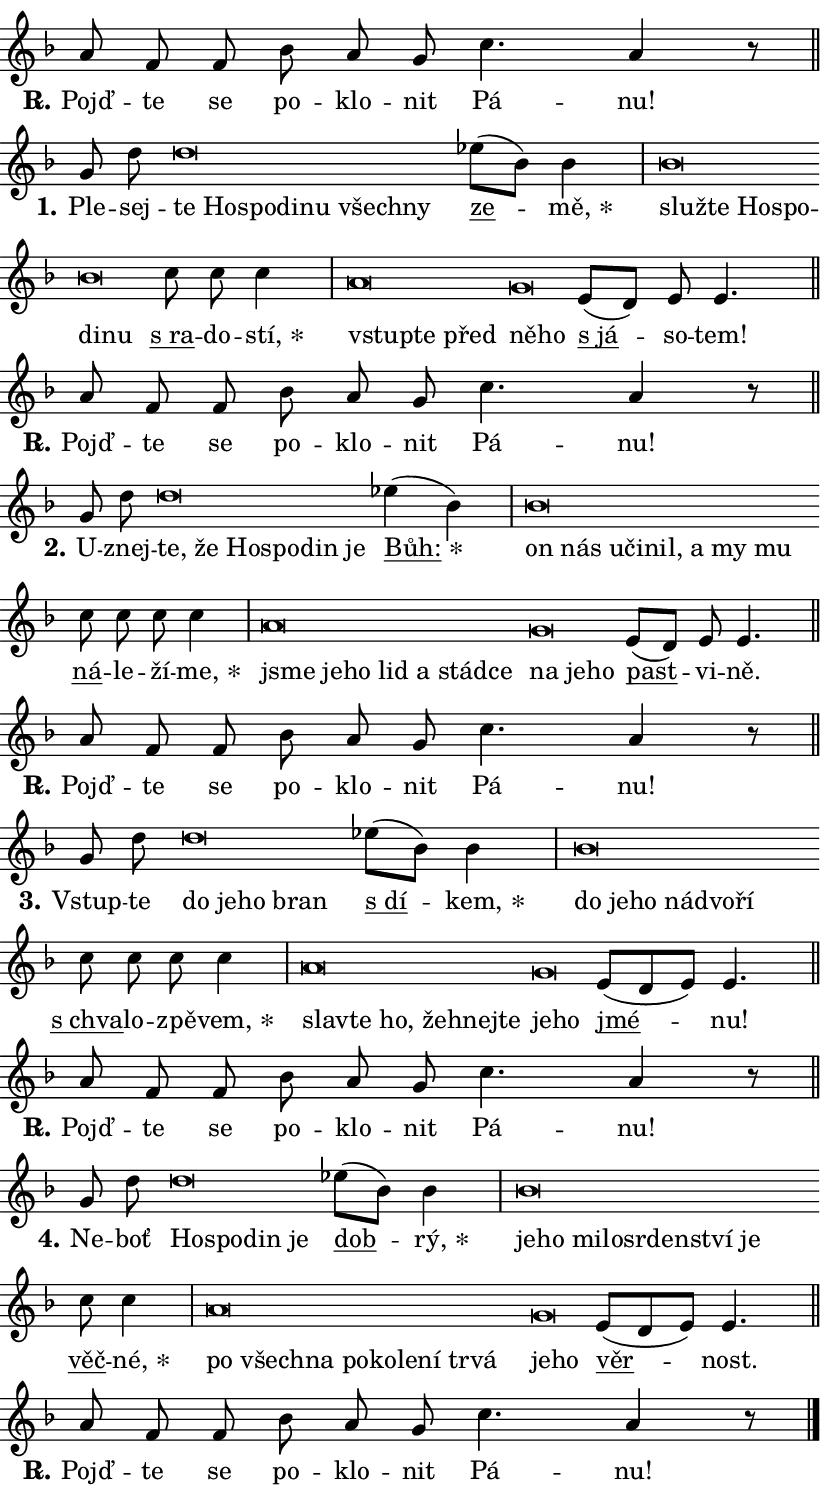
\version "2.24.0"
\header { tagline = "" }
\paper {
  indent = 0\cm
  top-margin = 0\cm
  right-margin = 0.13\cm % to fit lyric hyphens
  bottom-margin = 0\cm
  left-margin = 0\cm
  paper-width = 14\cm
  page-breaking = #ly:one-page-breaking
  system-system-spacing.basic-distance = #11
  score-system-spacing.basic-distance = #11
  ragged-last = ##f
}


%% Author: Thomas Morley
%% https://lists.gnu.org/archive/html/lilypond-user/2020-05/msg00002.html
#(define (line-position grob)
"Returns position of @var[grob} in current system:
   @code{'start}, if at first time-step
   @code{'end}, if at last time-step
   @code{'middle} otherwise
"
  (let* ((col (ly:item-get-column grob))
         (ln (ly:grob-object col 'left-neighbor))
         (rn (ly:grob-object col 'right-neighbor))
         (col-to-check-left (if (ly:grob? ln) ln col))
         (col-to-check-right (if (ly:grob? rn) rn col))
         (break-dir-left
           (and
             (ly:grob-property col-to-check-left 'non-musical #f)
             (ly:item-break-dir col-to-check-left)))
         (break-dir-right
           (and
             (ly:grob-property col-to-check-right 'non-musical #f)
             (ly:item-break-dir col-to-check-right))))
        (cond ((eqv? 1 break-dir-left) 'start)
              ((eqv? -1 break-dir-right) 'end)
              (else 'middle))))

#(define (tranparent-at-line-position vctor)
  (lambda (grob)
  "Relying on @code{line-position} select the relevant enry from @var{vctor}.
Used to determine transparency,"
    (case (line-position grob)
      ((end) (not (vector-ref vctor 0)))
      ((middle) (not (vector-ref vctor 1)))
      ((start) (not (vector-ref vctor 2))))))

noteHeadBreakVisibility =
#(define-music-function (break-visibility)(vector?)
"Makes @code{NoteHead}s transparent relying on @var{break-visibility}"
#{
  \override NoteHead.transparent =
    #(tranparent-at-line-position break-visibility)
#})

#(define delete-ledgers-for-transparent-note-heads
  (lambda (grob)
    "Reads whether a @code{NoteHead} is transparent.
If so this @code{NoteHead} is removed from @code{'note-heads} from
@var{grob}, which is supposed to be @code{LedgerLineSpanner}.
As a result ledgers are not printed for this @code{NoteHead}"
    (let* ((nhds-array (ly:grob-object grob 'note-heads))
           (nhds-list
             (if (ly:grob-array? nhds-array)
                 (ly:grob-array->list nhds-array)
                 '()))
           ;; Relies on the transparent-property being done before
           ;; Staff.LedgerLineSpanner.after-line-breaking is executed.
           ;; This is fragile ...
           (to-keep
             (remove
               (lambda (nhd)
                 (ly:grob-property nhd 'transparent #f))
               nhds-list)))
      ;; TODO find a better method to iterate over grob-arrays, similiar
      ;; to filter/remove etc for lists
      ;; For now rebuilt from scratch
      (set! (ly:grob-object grob 'note-heads)  '())
      (for-each
        (lambda (nhd)
          (ly:pointer-group-interface::add-grob grob 'note-heads nhd))
        to-keep))))

squashNotes = {
  \override NoteHead.X-extent = #'(-0.2 . 0.2)
  \override NoteHead.Y-extent = #'(-0.75 . 0)
  \override NoteHead.stencil =
    #(lambda (grob)
       (let ((pos (ly:grob-property grob 'staff-position)))
         (begin
           (if (< pos -7) (display "ERROR: Lower brevis then expected\n") (display ""))
           (if (<= pos -6) ly:text-interface::print ly:note-head::print))))
}
unSquashNotes = {
  \revert NoteHead.X-extent
  \revert NoteHead.Y-extent
  \revert NoteHead.stencil
}

hideNotes = \noteHeadBreakVisibility #begin-of-line-visible
unHideNotes = \noteHeadBreakVisibility #all-visible

% work-around for resetting accidentals
% https://lilypond.org/doc/v2.23/Documentation/notation/displaying-rhythms#unmetered-music
cadenzaMeasure = {
  \cadenzaOff
  \partial 1024 s1024
  \cadenzaOn
}

#(define-markup-command (accent layout props text) (markup?)
  "Underline accented syllable"
  (interpret-markup layout props
    #{\markup \override #'(offset . 4.3) \underline { #text }#}))

responsum = \markup \concat {
  "R" \hspace #-1.05 \path #0.1 #'((moveto 0 0.07) (lineto 0.9 0.8)) \hspace #0.05 "."
}

spaceSize = #0.6828661417322834 % exact space size for TeX Gyre Schola

\layout {
  \context {
    \Staff
    \remove "Time_signature_engraver"
    \override LedgerLineSpanner.after-line-breaking = #delete-ledgers-for-transparent-note-heads
  }
  \context {
    \Lyrics {
      \override LyricSpace.minimum-distance = \spaceSize
      \override LyricText.font-name = #"TeX Gyre Schola"
      \override LyricText.font-size = 1
      \override StanzaNumber.font-name = #"TeX Gyre Schola Bold"
      \override StanzaNumber.font-size = 1
    }
  }
  \context {
    \Score 
    \override NoteHead.text =
      #(lambda (grob) 
        (let ((pos (ly:grob-property grob 'staff-position)))
          #{\markup {
            \combine
              \halign #-0.55 \raise #(if (= pos -6) 0 0.5) \override #'(thickness . 2) \draw-line #'(3.2 . 0)
              \musicglyph "noteheads.sM1"
          }#}))
  }
}

% magnetic-lyrics.ily
%
%   written by
%     Jean Abou Samra <jean@abou-samra.fr>
%     Werner Lemberg <wl@gnu.org>
%
%   adapted by
%     Jiri Hon <jiri.hon@gmail.com>
%
% Version 2022-Apr-15

% https://www.mail-archive.com/lilypond-user@gnu.org/msg149350.html

#(define (Left_hyphen_pointer_engraver context)
   "Collect syllable-hyphen-syllable occurrences in lyrics and store
them in properties.  This engraver only looks to the left.  For
example, if the lyrics input is @code{foo -- bar}, it does the
following.

@itemize @bullet
@item
Set the @code{text} property of the @code{LyricHyphen} grob between
@q{foo} and @q{bar} to @code{foo}.

@item
Set the @code{left-hyphen} property of the @code{LyricText} grob with
text @q{foo} to the @code{LyricHyphen} grob between @q{foo} and
@q{bar}.
@end itemize

Use this auxiliary engraver in combination with the
@code{lyric-@/text::@/apply-@/magnetic-@/offset!} hook."
   (let ((hyphen #f)
         (text #f))
     (make-engraver
      (acknowledgers
       ((lyric-syllable-interface engraver grob source-engraver)
        (set! text grob)))
      (end-acknowledgers
       ((lyric-hyphen-interface engraver grob source-engraver)
        ;(when (not (grob::has-interface grob 'lyric-space-interface))
          (set! hyphen grob)));)
      ((stop-translation-timestep engraver)
       (when (and text hyphen)
         (ly:grob-set-object! text 'left-hyphen hyphen))
       (set! text #f)
       (set! hyphen #f)))))

#(define (lyric-text::apply-magnetic-offset! grob)
   "If the space between two syllables is less than the value in
property @code{LyricText@/.details@/.squash-threshold}, move the right
syllable to the left so that it gets concatenated with the left
syllable.

Use this function as a hook for
@code{LyricText@/.after-@/line-@/breaking} if the
@code{Left_@/hyphen_@/pointer_@/engraver} is active."
   (let ((hyphen (ly:grob-object grob 'left-hyphen #f)))
     (when hyphen
       (let ((left-text (ly:spanner-bound hyphen LEFT)))
         (when (grob::has-interface left-text 'lyric-syllable-interface)
           (let* ((common (ly:grob-common-refpoint grob left-text X))
                  (this-x-ext (ly:grob-extent grob common X))
                  (left-x-ext
                   (begin
                     ;; Trigger magnetism for left-text.
                     (ly:grob-property left-text 'after-line-breaking)
                     (ly:grob-extent left-text common X)))
                  ;; `delta` is the gap width between two syllables.
                  (delta (- (interval-start this-x-ext)
                            (interval-end left-x-ext)))
                  (details (ly:grob-property grob 'details))
                  (threshold (assoc-get 'squash-threshold details 0.2)))
             (when (< delta threshold)
               (let* (;; We have to manipulate the input text so that
                      ;; ligatures crossing syllable boundaries are not
                      ;; disabled.  For languages based on the Latin
                      ;; script this is essentially a beautification.
                      ;; However, for non-Western scripts it can be a
                      ;; necessity.
                      (lt (ly:grob-property left-text 'text))
                      (rt (ly:grob-property grob 'text))
                      (is-space (grob::has-interface hyphen 'lyric-space-interface))
                      (space (if is-space " " ""))
                      (extra-delta (if is-space spaceSize 0))
                      ;; Append new syllable.
                      (ltrt-space (if (and (string? lt) (string? rt))
                                (string-append lt space rt)
                                (make-concat-markup (list lt space rt))))
                      ;; Right-align `ltrt` to the right side.
                      (ltrt-space-markup (grob-interpret-markup
                               grob
                               (make-translate-markup
                                (cons (interval-length this-x-ext) 0)
                                (make-right-align-markup ltrt-space)))))
                 (begin
                   ;; Don't print `left-text`.
                   (ly:grob-set-property! left-text 'stencil #f)
                   ;; Set text and stencil (which holds all collected
                   ;; syllables so far) and shift it to the left.
                   (ly:grob-set-property! grob 'text ltrt-space)
                   (ly:grob-set-property! grob 'stencil ltrt-space-markup)
                   (ly:grob-translate-axis! grob (- (- delta extra-delta)) X))))))))))


#(define (lyric-hyphen::displace-bounds-first grob)
   ;; Make very sure this callback isn't triggered too early.
   (let ((left (ly:spanner-bound grob LEFT))
         (right (ly:spanner-bound grob RIGHT)))
     (ly:grob-property left 'after-line-breaking)
     (ly:grob-property right 'after-line-breaking)
     (ly:lyric-hyphen::print grob)))

squashThreshold = #0.4

\layout {
  \context {
    \Lyrics
    \consists #Left_hyphen_pointer_engraver
    \override LyricText.after-line-breaking =
      #lyric-text::apply-magnetic-offset!
    \override LyricHyphen.stencil = #lyric-hyphen::displace-bounds-first
    \override LyricText.details.squash-threshold = \squashThreshold
    \override LyricHyphen.minimum-distance = 0
    \override LyricHyphen.minimum-length = \squashThreshold
  }
}

squashText = \override LyricText.details.squash-threshold = 9999
unSquashText = \override LyricText.details.squash-threshold = \squashThreshold

leftText = \override LyricText.self-alignment-X = #LEFT
unLeftText = \revert LyricText.self-alignment-X

starOffset = #(lambda (grob) 
                (let ((x_offset (ly:self-alignment-interface::aligned-on-x-parent grob)))
                  (if (= x_offset 0) 0 (+ x_offset 1.2))))

star = #(define-music-function (syllable)(string?)
"Append star separator at the end of a syllable"
#{
  \once \override LyricText.X-offset = #starOffset
  \lyricmode { \markup {
    #syllable
    \override #'((font-name . "TeX Gyre Schola Bold")) \hspace #0.2 \lower #0.65 \larger "*"
  } }
#})

starAccent = #(define-music-function (syllable)(string?)
"Append star separator at the end of a syllable and make accent"
#{
  \once \override LyricText.X-offset = #starOffset
  \lyricmode { \markup {
    \accent #syllable
    \override #'((font-name . "TeX Gyre Schola Bold")) \hspace #0.2 \lower #0.65 \larger "*"
  } }
#})

breath = #(define-music-function (syllable)(string?)
"Append breathing indicator at the end of a syllable"
#{
  \lyricmode { \markup { #syllable "+" } }
#})

optionalBreath = #(define-music-function (syllable)(string?)
"Append optional breathing indicator at the end of a syllable"
#{
  \lyricmode { \markup { #syllable "(+)" } }
#})


\score {
    <<
        \new Voice = "melody" { \cadenzaOn \key f \major \relative { a'8 f f bes a g c4. a4 r8 \cadenzaMeasure \bar "||" \break } }
        \new Lyrics \lyricsto "melody" { \lyricmode { \set stanza = \responsum
Pojď -- te se po -- klo -- nit Pá -- nu! } }
    >>
    \layout {}
}

\score {
    <<
        \new Voice = "melody" { \cadenzaOn \key f \major \relative { g'8 d' \bar "" \squashNotes d\breve*1/16 \hideNotes \breve*1/16 \bar "" \breve*1/16 \bar "" \breve*1/16 \bar "" \breve*1/16 \bar "" \breve*1/16 \breve*1/16 \bar "" \unHideNotes \unSquashNotes \bar "" es8[( bes)] bes4 \cadenzaMeasure \bar "|" \squashNotes bes\breve*1/16 \hideNotes \breve*1/16 \bar "" \breve*1/16 \bar "" \breve*1/16 \bar "" \breve*1/16 \breve*1/16 \bar "" \unHideNotes \unSquashNotes \bar "" c8 c c4 \cadenzaMeasure \bar "|" \squashNotes a\breve*1/16 \hideNotes \breve*1/16 \breve*1/16 \bar "" \unHideNotes \unSquashNotes \squashNotes g\breve*1/16 \hideNotes \breve*1/16 \bar "" \unHideNotes \unSquashNotes \bar "" e8[( d)] e e4. \cadenzaMeasure \bar "||" \break } }
        \new Lyrics \lyricsto "melody" { \lyricmode { \set stanza = "1."
Ple -- sej -- \leftText te \squashText Ho -- spo -- di -- nu všech -- ny \unLeftText \unSquashText \markup \accent ze -- \star mě, \leftText služ -- \squashText te Ho -- spo -- di -- nu \unLeftText \unSquashText \markup \accent "s ra" -- do -- \star stí, \leftText vstup -- \squashText te před \unSquashText ně -- \squashText ho \unLeftText \unSquashText \markup \accent "s já" -- so -- tem! } }
    >>
    \layout {}
}

\score {
    <<
        \new Voice = "melody" { \cadenzaOn \key f \major \relative { a'8 f f bes a g c4. a4 r8 \cadenzaMeasure \bar "||" \break } }
        \new Lyrics \lyricsto "melody" { \lyricmode { \set stanza = \responsum
Pojď -- te se po -- klo -- nit Pá -- nu! } }
    >>
    \layout {}
}

\score {
    <<
        \new Voice = "melody" { \cadenzaOn \key f \major \relative { g'8 d' \bar "" \squashNotes d\breve*1/16 \hideNotes \breve*1/16 \bar "" \breve*1/16 \bar "" \breve*1/16 \bar "" \breve*1/16 \breve*1/16 \bar "" \unHideNotes \unSquashNotes \bar "" es4( bes) \cadenzaMeasure \bar "|" \squashNotes bes\breve*1/16 \hideNotes \breve*1/16 \bar "" \breve*1/16 \bar "" \breve*1/16 \bar "" \breve*1/16 \bar "" \breve*1/16 \bar "" \breve*1/16 \breve*1/16 \bar "" \unHideNotes \unSquashNotes \bar "" c8 c c c4 \cadenzaMeasure \bar "|" \squashNotes a\breve*1/16 \hideNotes \breve*1/16 \bar "" \breve*1/16 \bar "" \breve*1/16 \bar "" \breve*1/16 \bar "" \breve*1/16 \breve*1/16 \bar "" \unHideNotes \unSquashNotes \squashNotes g\breve*1/16 \hideNotes \breve*1/16 \breve*1/16 \bar "" \unHideNotes \unSquashNotes \bar "" e8[( d)] e e4. \cadenzaMeasure \bar "||" \break } }
        \new Lyrics \lyricsto "melody" { \lyricmode { \set stanza = "2."
U -- znej -- \leftText te, \squashText že Ho -- spo -- din je \unLeftText \unSquashText \starAccent Bůh: \leftText on \squashText nás u -- či -- nil, a my mu \unLeftText \unSquashText \markup \accent ná -- le -- ží -- \star me, \leftText jsme \squashText je -- ho lid a stád -- ce \unSquashText na \squashText je -- ho \unLeftText \unSquashText \markup \accent past -- vi -- ně. } }
    >>
    \layout {}
}

\score {
    <<
        \new Voice = "melody" { \cadenzaOn \key f \major \relative { a'8 f f bes a g c4. a4 r8 \cadenzaMeasure \bar "||" \break } }
        \new Lyrics \lyricsto "melody" { \lyricmode { \set stanza = \responsum
Pojď -- te se po -- klo -- nit Pá -- nu! } }
    >>
    \layout {}
}

\score {
    <<
        \new Voice = "melody" { \cadenzaOn \key f \major \relative { g'8 d' \bar "" \squashNotes d\breve*1/16 \hideNotes \breve*1/16 \bar "" \breve*1/16 \breve*1/16 \bar "" \unHideNotes \unSquashNotes \bar "" es8[( bes)] bes4 \cadenzaMeasure \bar "|" \squashNotes bes\breve*1/16 \hideNotes \breve*1/16 \bar "" \breve*1/16 \bar "" \breve*1/16 \bar "" \breve*1/16 \breve*1/16 \bar "" \unHideNotes \unSquashNotes \bar "" c8 c c c4 \cadenzaMeasure \bar "|" \squashNotes a\breve*1/16 \hideNotes \breve*1/16 \bar "" \breve*1/16 \bar "" \breve*1/16 \bar "" \breve*1/16 \breve*1/16 \bar "" \unHideNotes \unSquashNotes \squashNotes g\breve*1/16 \hideNotes \breve*1/16 \bar "" \unHideNotes \unSquashNotes \bar "" e8[( d e)] e4. \cadenzaMeasure \bar "||" \break } }
        \new Lyrics \lyricsto "melody" { \lyricmode { \set stanza = "3."
Vstup -- te \leftText do \squashText je -- ho bran \unLeftText \unSquashText \markup \accent "s dí" -- \star kem, \leftText do \squashText je -- ho ná -- dvo -- ří \unLeftText \unSquashText \markup \accent "s chva" -- lo -- zpě -- \star vem, \leftText sla -- \squashText vte ho, žeh -- nej -- te \unSquashText je -- \squashText ho \unLeftText \unSquashText \markup \accent jmé -- nu! } }
    >>
    \layout {}
}

\score {
    <<
        \new Voice = "melody" { \cadenzaOn \key f \major \relative { a'8 f f bes a g c4. a4 r8 \cadenzaMeasure \bar "||" \break } }
        \new Lyrics \lyricsto "melody" { \lyricmode { \set stanza = \responsum
Pojď -- te se po -- klo -- nit Pá -- nu! } }
    >>
    \layout {}
}

\score {
    <<
        \new Voice = "melody" { \cadenzaOn \key f \major \relative { g'8 d' \bar "" \squashNotes d\breve*1/16 \hideNotes \breve*1/16 \bar "" \breve*1/16 \breve*1/16 \bar "" \unHideNotes \unSquashNotes \bar "" es8[( bes)] bes4 \cadenzaMeasure \bar "|" \squashNotes bes\breve*1/16 \hideNotes \breve*1/16 \bar "" \breve*1/16 \bar "" \breve*1/16 \bar "" \breve*1/16 \bar "" \breve*1/16 \bar "" \breve*1/16 \breve*1/16 \bar "" \unHideNotes \unSquashNotes \bar "" c8 c4 \cadenzaMeasure \bar "|" \squashNotes a\breve*1/16 \hideNotes \breve*1/16 \bar "" \breve*1/16 \bar "" \breve*1/16 \bar "" \breve*1/16 \bar "" \breve*1/16 \bar "" \breve*1/16 \bar "" \breve*1/16 \breve*1/16 \bar "" \unHideNotes \unSquashNotes \squashNotes g\breve*1/16 \hideNotes \breve*1/16 \bar "" \unHideNotes \unSquashNotes \bar "" e8[( d e)] e4. \cadenzaMeasure \bar "||" \break } }
        \new Lyrics \lyricsto "melody" { \lyricmode { \set stanza = "4."
Ne -- boť \leftText Ho -- \squashText spo -- din je \unLeftText \unSquashText \markup \accent dob -- \star rý, \leftText je -- \squashText ho mi -- lo -- sr -- den -- ství je \unLeftText \unSquashText \markup \accent věč -- \star né, \leftText po \squashText všech -- na po -- ko -- le -- ní tr -- vá \unSquashText je -- \squashText ho \unLeftText \unSquashText \markup \accent věr -- nost. } }
    >>
    \layout {}
}

\score {
    <<
        \new Voice = "melody" { \cadenzaOn \key f \major \relative { a'8 f f bes a g c4. a4 r8 \cadenzaMeasure \bar "||" \break } \bar "|." }
        \new Lyrics \lyricsto "melody" { \lyricmode { \set stanza = \responsum
Pojď -- te se po -- klo -- nit Pá -- nu! } }
    >>
    \layout {}
}
